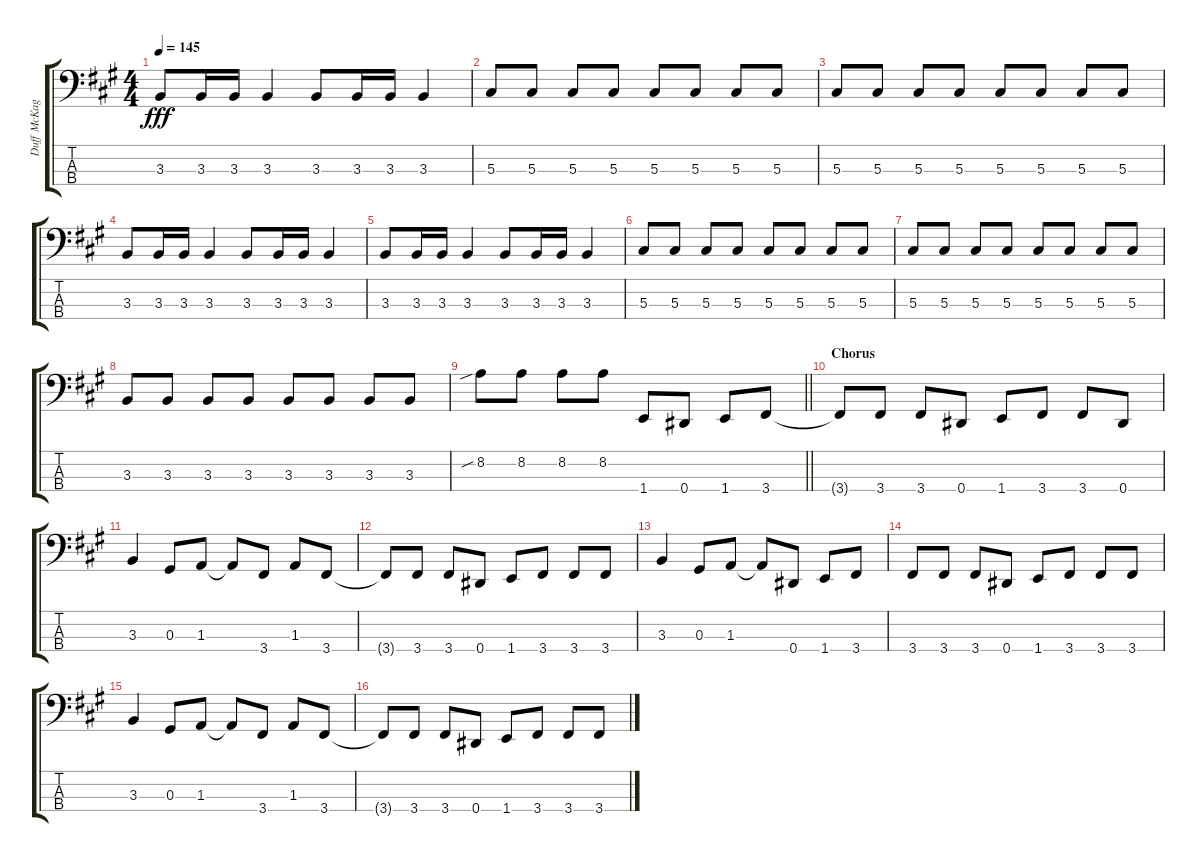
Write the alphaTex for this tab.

\track ("Duff McKagan - Bass" "Duff McKag") {instrument electricbasspick}
\staff {score tabs}
\tuning (Gb2 Db2 Ab1 Eb1) {hide}
\ts (4 4)
\tempo 145
\clef f4
\ks a
3.3.8{dy fff} 3.3.16 3.3.16 3.3.4 3.3.8 3.3.16 3.3.16 3.3.4 |
5.3.8 5.3.8 5.3.8 5.3.8 5.3.8 5.3.8 5.3.8 5.3.8 |
5.3.8 5.3.8 5.3.8 5.3.8 5.3.8 5.3.8 5.3.8 5.3.8 |
3.3.8 3.3.16 3.3.16 3.3.4 3.3.8 3.3.16 3.3.16 3.3.4 |
3.3.8 3.3.16 3.3.16 3.3.4 3.3.8 3.3.16 3.3.16 3.3.4 |
5.3.8 5.3.8 5.3.8 5.3.8 5.3.8 5.3.8 5.3.8 5.3.8 |
5.3.8 5.3.8 5.3.8 5.3.8 5.3.8 5.3.8 5.3.8 5.3.8 |
3.3.8 3.3.8 3.3.8 3.3.8 3.3.8 3.3.8 3.3.8 3.3.8 |
\barLineRight lightlight
8.2{sib}.8 8.2.8 8.2.8 8.2.8 1.4.8 0.4.8 1.4.8 3.4.8 |
\section ("" "Chorus")
3.4{t}.8 3.4.8 3.4.8 0.4.8 1.4.8 3.4.8 3.4.8 0.4.8 |
3.3.4 0.3.8 1.3.8 1.3{t}.8 3.4.8 1.3.8 3.4.8 |
3.4{t}.8 3.4.8 3.4.8 0.4.8 1.4.8 3.4.8 3.4.8 3.4.8 |
3.3.4 0.3.8 1.3.8 1.3{t}.8 0.4.8 1.4.8 3.4.8 |
3.4.8 3.4.8 3.4.8 0.4.8 1.4.8 3.4.8 3.4.8 3.4.8 |
3.3.4 0.3.8 1.3.8 1.3{t}.8 3.4.8 1.3.8 3.4.8 |
3.4{t}.8 3.4.8 3.4.8 0.4.8 1.4.8 3.4.8 3.4.8 3.4.8
